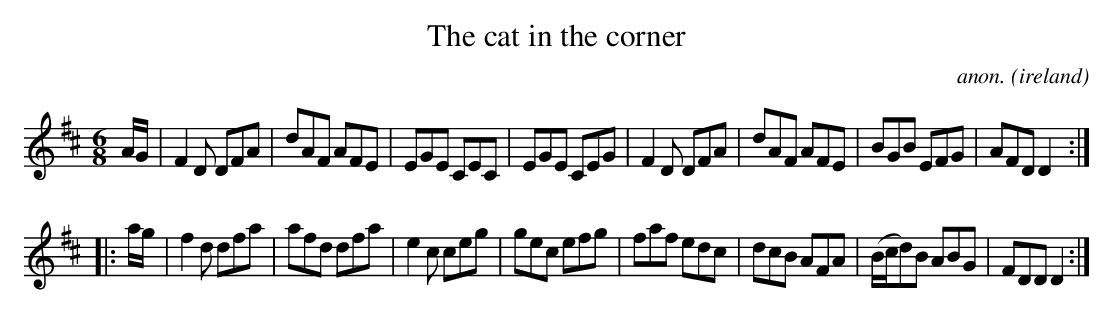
X:1
T:The cat in the corner
O:ireland
C:anon.
M:6/8
L:1/8
K:D
A/G/|F2D DFA|dAF AFE|EGE CEC|EGE CEG|F2D DFA|dAF AFE|BGB EFG|AFD D2:|
|:a/g/|f2d dfa|afd dfa|e2c ceg|gec efg|faf edc|dcB AFA|(B/c/d)B ABG|FDD D2:|
